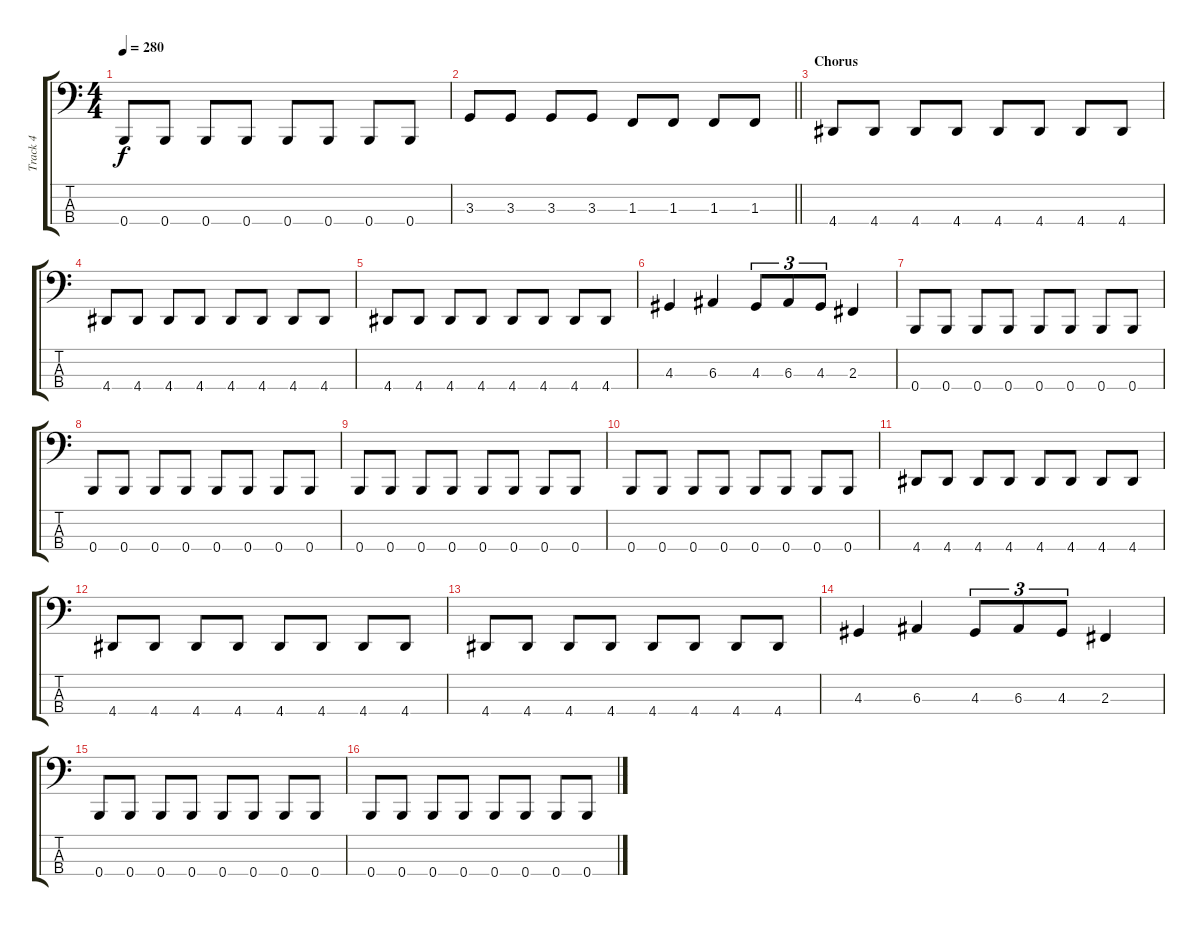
\track ("Track 4" "Track 4") {instrument electricbasspick}
\staff {score tabs}
\tuning (D2 A1 E1 B0) {hide}
\ts (4 4)
\tempo 280
\clef f4
\ks c
0.4.8{dy f} 0.4.8 0.4.8 0.4.8 0.4.8 0.4.8 0.4.8 0.4.8 |
\barLineRight lightlight
3.3.8 3.3.8 3.3.8 3.3.8 1.3.8 1.3.8 1.3.8 1.3.8 |
\section ("" "Chorus")
4.4.8 4.4.8 4.4.8 4.4.8 4.4.8 4.4.8 4.4.8 4.4.8 |
4.4.8 4.4.8 4.4.8 4.4.8 4.4.8 4.4.8 4.4.8 4.4.8 |
4.4.8 4.4.8 4.4.8 4.4.8 4.4.8 4.4.8 4.4.8 4.4.8 |
4.3.4 6.3.4 4.3.8{tu (3 2)} 6.3.8{tu (3 2)} 4.3.8{tu (3 2)} 2.3.4 |
0.4.8 0.4.8 0.4.8 0.4.8 0.4.8 0.4.8 0.4.8 0.4.8 |
0.4.8 0.4.8 0.4.8 0.4.8 0.4.8 0.4.8 0.4.8 0.4.8 |
0.4.8 0.4.8 0.4.8 0.4.8 0.4.8 0.4.8 0.4.8 0.4.8 |
0.4.8 0.4.8 0.4.8 0.4.8 0.4.8 0.4.8 0.4.8 0.4.8 |
4.4.8 4.4.8 4.4.8 4.4.8 4.4.8 4.4.8 4.4.8 4.4.8 |
4.4.8 4.4.8 4.4.8 4.4.8 4.4.8 4.4.8 4.4.8 4.4.8 |
4.4.8 4.4.8 4.4.8 4.4.8 4.4.8 4.4.8 4.4.8 4.4.8 |
4.3.4 6.3.4 4.3.8{tu (3 2)} 6.3.8{tu (3 2)} 4.3.8{tu (3 2)} 2.3.4 |
0.4.8 0.4.8 0.4.8 0.4.8 0.4.8 0.4.8 0.4.8 0.4.8 |
0.4.8 0.4.8 0.4.8 0.4.8 0.4.8 0.4.8 0.4.8 0.4.8
